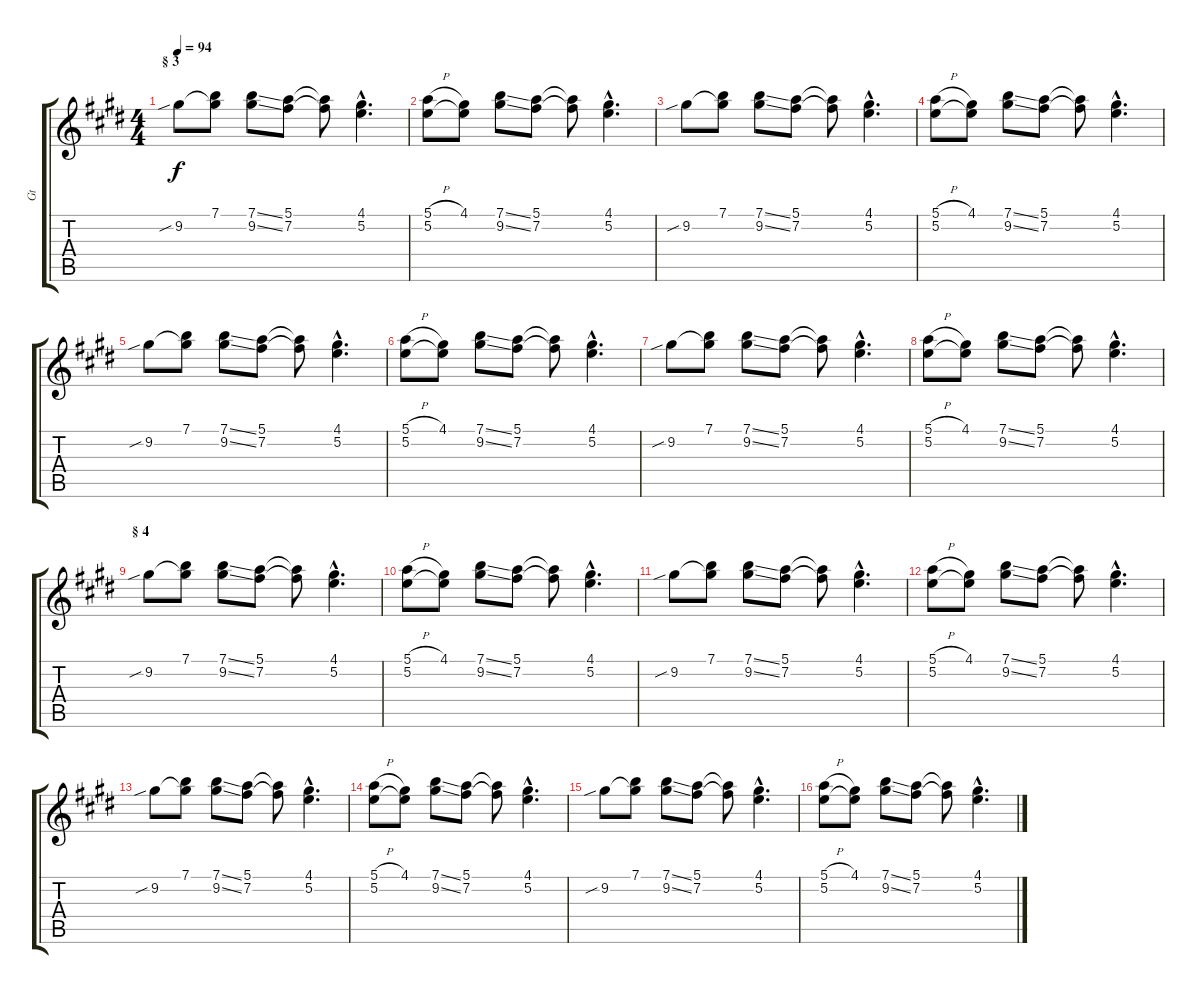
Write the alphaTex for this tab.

\track ("Gt" "Gt") {instrument electricguitarjazz}
\staff {score tabs}
\tuning (E4 B3 G3 D3 A2 E2) {hide}
\ts (4 4)
\section ("" "§ 3")
\tempo 94
\clef g2
\ks e
9.2{sib}.8{dy f} (7.1 9.2{t}).8 (7.1{ss} 9.2{ss}).8 (5.1 7.2).8 (5.1{t} 7.2{t}).8 (4.1{hac} 5.2{hac}).4{d} |
(5.1{h} 5.2).8 (4.1 5.2{t}).8 (7.1{ss} 9.2{ss}).8 (5.1 7.2).8 (5.1{t} 7.2{t}).8 (4.1{hac} 5.2{hac}).4{d} |
9.2{sib}.8 (7.1 9.2{t}).8 (7.1{ss} 9.2{ss}).8 (5.1 7.2).8 (5.1{t} 7.2{t}).8 (4.1{hac} 5.2{hac}).4{d} |
(5.1{h} 5.2).8 (4.1 5.2{t}).8 (7.1{ss} 9.2{ss}).8 (5.1 7.2).8 (5.1{t} 7.2{t}).8 (4.1{hac} 5.2{hac}).4{d} |
9.2{sib}.8 (7.1 9.2{t}).8 (7.1{ss} 9.2{ss}).8 (5.1 7.2).8 (5.1{t} 7.2{t}).8 (4.1{hac} 5.2{hac}).4{d} |
(5.1{h} 5.2).8 (4.1 5.2{t}).8 (7.1{ss} 9.2{ss}).8 (5.1 7.2).8 (5.1{t} 7.2{t}).8 (4.1{hac} 5.2{hac}).4{d} |
9.2{sib}.8 (7.1 9.2{t}).8 (7.1{ss} 9.2{ss}).8 (5.1 7.2).8 (5.1{t} 7.2{t}).8 (4.1{hac} 5.2{hac}).4{d} |
(5.1{h} 5.2).8 (4.1 5.2{t}).8 (7.1{ss} 9.2{ss}).8 (5.1 7.2).8 (5.1{t} 7.2{t}).8 (4.1{hac} 5.2{hac}).4{d} |
\section ("" "§ 4")
9.2{sib}.8 (7.1 9.2{t}).8 (7.1{ss} 9.2{ss}).8 (5.1 7.2).8 (5.1{t} 7.2{t}).8 (4.1{hac} 5.2{hac}).4{d} |
(5.1{h} 5.2).8 (4.1 5.2{t}).8 (7.1{ss} 9.2{ss}).8 (5.1 7.2).8 (5.1{t} 7.2{t}).8 (4.1{hac} 5.2{hac}).4{d} |
9.2{sib}.8 (7.1 9.2{t}).8 (7.1{ss} 9.2{ss}).8 (5.1 7.2).8 (5.1{t} 7.2{t}).8 (4.1{hac} 5.2{hac}).4{d} |
(5.1{h} 5.2).8 (4.1 5.2{t}).8 (7.1{ss} 9.2{ss}).8 (5.1 7.2).8 (5.1{t} 7.2{t}).8 (4.1{hac} 5.2{hac}).4{d} |
9.2{sib}.8 (7.1 9.2{t}).8 (7.1{ss} 9.2{ss}).8 (5.1 7.2).8 (5.1{t} 7.2{t}).8 (4.1{hac} 5.2{hac}).4{d} |
(5.1{h} 5.2).8 (4.1 5.2{t}).8 (7.1{ss} 9.2{ss}).8 (5.1 7.2).8 (5.1{t} 7.2{t}).8 (4.1{hac} 5.2{hac}).4{d} |
9.2{sib}.8 (7.1 9.2{t}).8 (7.1{ss} 9.2{ss}).8 (5.1 7.2).8 (5.1{t} 7.2{t}).8 (4.1{hac} 5.2{hac}).4{d} |
(5.1{h} 5.2).8 (4.1 5.2{t}).8 (7.1{ss} 9.2{ss}).8 (5.1 7.2).8 (5.1{t} 7.2{t}).8 (4.1{hac} 5.2{hac}).4{d}
